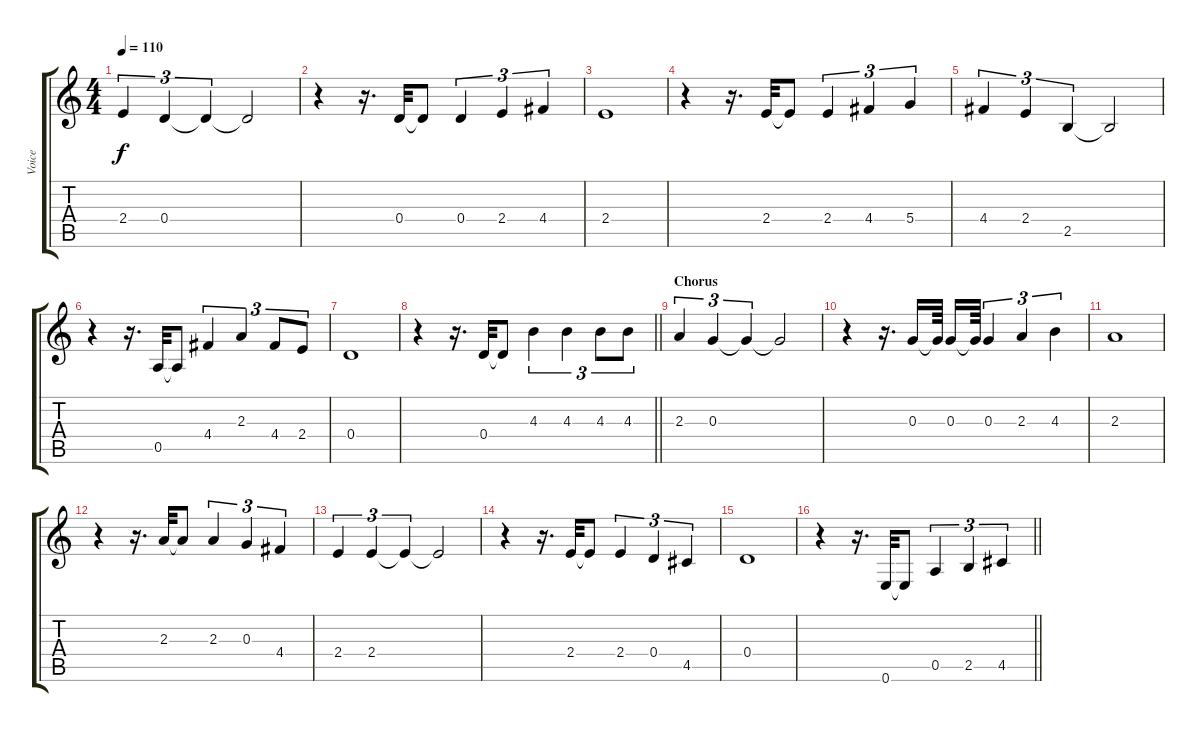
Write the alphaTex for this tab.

\track ("Voice" "Voice") {instrument acousticguitarsteel}
\staff {score tabs}
\tuning (E4 B3 G3 D3 A2 E2) {hide}
\ts (4 4)
\tempo 110
\clef g2
\ks c
2.4.4{tu (3 2) dy f} 0.4.4{tu (3 2)} 0.4{t}.4{tu (3 2)} 0.4{t}.2 |
r.4 r.16{d} 0.4.32 0.4{t}.8 0.4.4{tu (3 2)} 2.4.4{tu (3 2)} 4.4.4{tu (3 2)} |
2.4.1 |
r.4 r.16{d} 2.4.32 2.4{t}.8 2.4.4{tu (3 2)} 4.4.4{tu (3 2)} 5.4.4{tu (3 2)} |
4.4.4{tu (3 2)} 2.4.4{tu (3 2)} 2.5.4{tu (3 2)} 2.5{t}.2 |
r.4 r.16{d} 0.5.32 0.5{t}.8 4.4.4{tu (3 2)} 2.3.4{tu (3 2)} 4.4.8{tu (3 2)} 2.4.8{tu (3 2)} |
0.4.1 |
\barLineRight lightlight
r.4 r.16{d} 0.4.32 0.4{t}.8 4.3.4{tu (3 2)} 4.3.4{tu (3 2)} 4.3.8{tu (3 2)} 4.3.8{tu (3 2)} |
\section ("" "Chorus")
2.3.4{tu (3 2)} 0.3.4{tu (3 2)} 0.3{t}.4{tu (3 2)} 0.3{t}.2 |
r.4 r.16{d} 0.3.16 0.3{t}.64{beam split} 0.3.16 0.3{t}.64 0.3.4{tu (3 2)} 2.3.4{tu (3 2)} 4.3.4{tu (3 2)} |
2.3.1 |
r.4 r.16{d} 2.3.32 2.3{t}.8 2.3.4{tu (3 2)} 0.3.4{tu (3 2)} 4.4.4{tu (3 2)} |
2.4.4{tu (3 2)} 2.4.4{tu (3 2)} 2.4{t}.4{tu (3 2)} 2.4{t}.2 |
r.4 r.16{d} 2.4.32 2.4{t}.8 2.4.4{tu (3 2)} 0.4.4{tu (3 2)} 4.5.4{tu (3 2)} |
0.4.1 |
\barLineRight lightlight
r.4 r.16{d} 0.6.32 0.6{t}.8 0.5.4{tu (3 2)} 2.5.4{tu (3 2)} 4.5.4{tu (3 2)}
